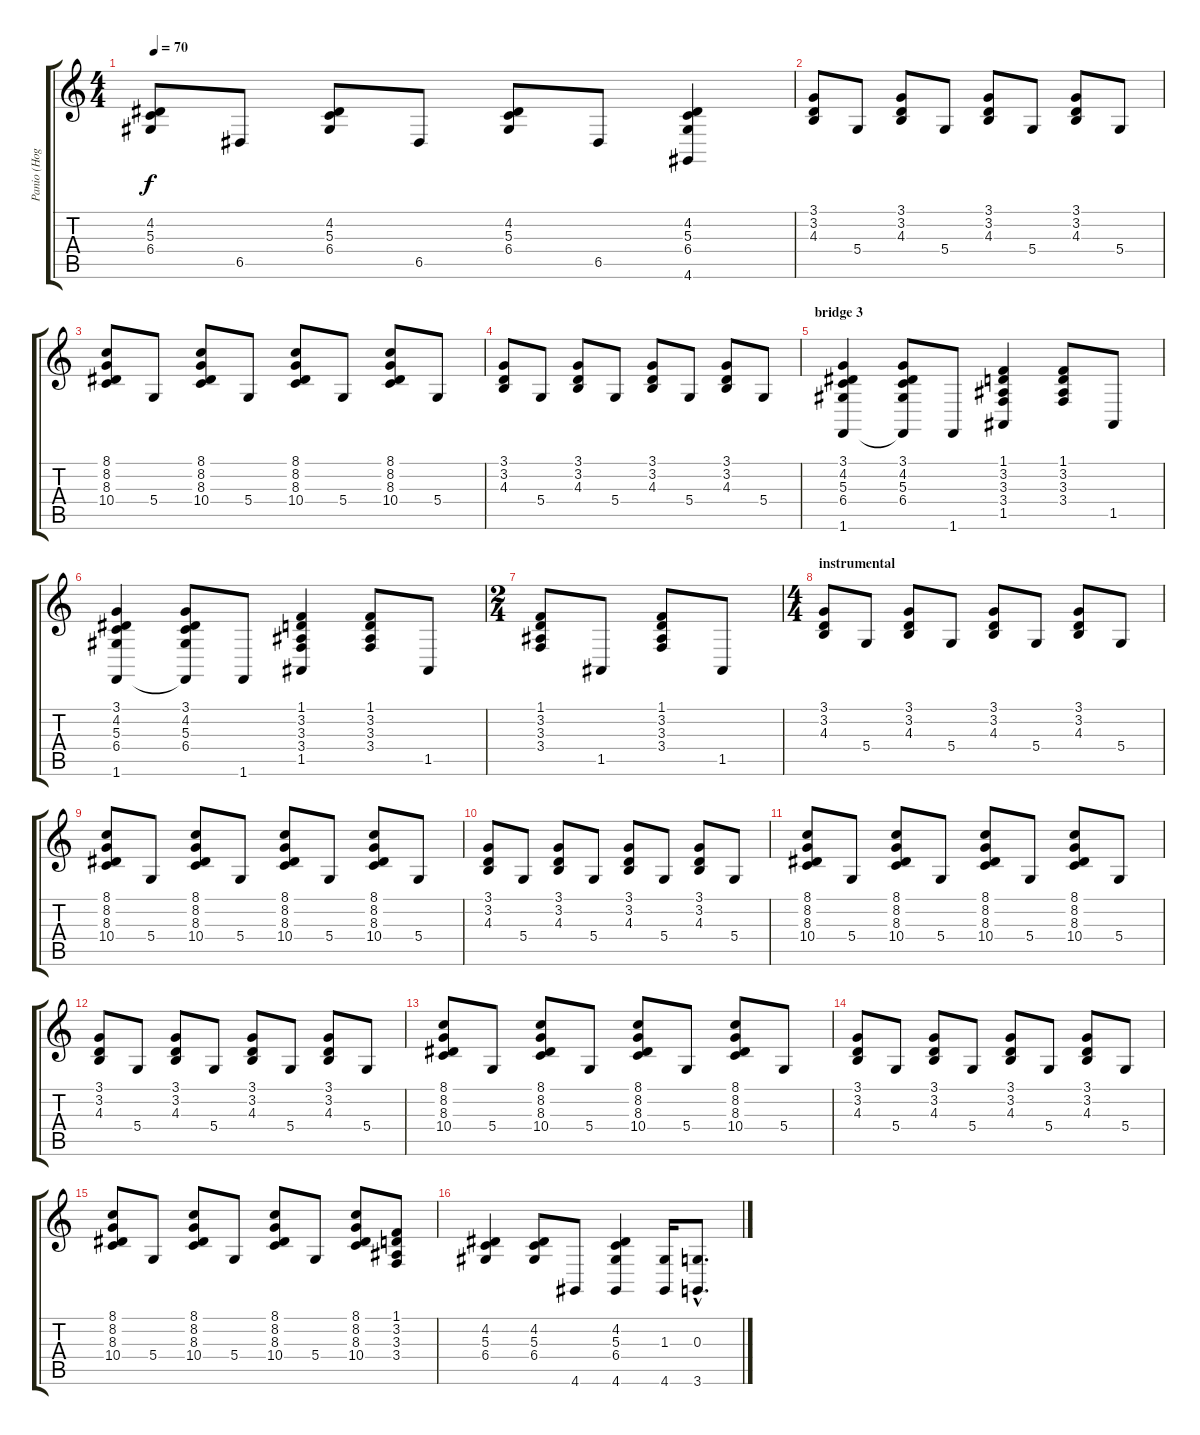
\track ("Panio (Hogson)" "Panio (Hog") {instrument honkytonkpiano}
\staff {score tabs}
\tuning (E4 B3 G3 D3 A2 E2) {hide}
\ts (4 4)
\tempo 70
\clef g2
\ks c
(4.2 5.3 6.4).8{dy f} 6.5.8 (4.2 5.3 6.4).8 6.5.8 (4.2 5.3 6.4).8 6.5.8 (4.2 5.3 6.4 4.6).4 |
(3.1 3.2 4.3).8 5.4.8 (3.1 3.2 4.3).8 5.4.8 (3.1 3.2 4.3).8 5.4.8 (3.1 3.2 4.3).8 5.4.8 |
(8.1 8.2 8.3 10.4).8 5.4.8 (8.1 8.2 8.3 10.4).8 5.4.8 (8.1 8.2 8.3 10.4).8 5.4.8 (8.1 8.2 8.3 10.4).8 5.4.8 |
(3.1 3.2 4.3).8 5.4.8 (3.1 3.2 4.3).8 5.4.8 (3.1 3.2 4.3).8 5.4.8 (3.1 3.2 4.3).8 5.4.8 |
\section ("" "bridge 3")
(3.1 4.2 5.3 6.4 1.6).4 (3.1 4.2 5.3 6.4 1.6{t}).8 1.6.8 (1.1 3.2 3.3 3.4 1.5).4 (1.1 3.2 3.3 3.4).8 1.5.8 |
(3.1 4.2 5.3 6.4 1.6).4 (3.1 4.2 5.3 6.4 1.6{t}).8 1.6.8 (1.1 3.2 3.3 3.4 1.5).4 (1.1 3.2 3.3 3.4).8 1.5.8 |
\ts (2 4)
(1.1 3.2 3.3 3.4).8 1.5.8 (1.1 3.2 3.3 3.4).8 1.5.8 |
\ts (4 4)
\section ("" "instrumental")
(3.1 3.2 4.3).8 5.4.8 (3.1 3.2 4.3).8 5.4.8 (3.1 3.2 4.3).8 5.4.8 (3.1 3.2 4.3).8 5.4.8 |
(8.1 8.2 8.3 10.4).8 5.4.8 (8.1 8.2 8.3 10.4).8 5.4.8 (8.1 8.2 8.3 10.4).8 5.4.8 (8.1 8.2 8.3 10.4).8 5.4.8 |
(3.1 3.2 4.3).8 5.4.8 (3.1 3.2 4.3).8 5.4.8 (3.1 3.2 4.3).8 5.4.8 (3.1 3.2 4.3).8 5.4.8 |
(8.1 8.2 8.3 10.4).8 5.4.8 (8.1 8.2 8.3 10.4).8 5.4.8 (8.1 8.2 8.3 10.4).8 5.4.8 (8.1 8.2 8.3 10.4).8 5.4.8 |
(3.1 3.2 4.3).8 5.4.8 (3.1 3.2 4.3).8 5.4.8 (3.1 3.2 4.3).8 5.4.8 (3.1 3.2 4.3).8 5.4.8 |
(8.1 8.2 8.3 10.4).8 5.4.8 (8.1 8.2 8.3 10.4).8 5.4.8 (8.1 8.2 8.3 10.4).8 5.4.8 (8.1 8.2 8.3 10.4).8 5.4.8 |
(3.1 3.2 4.3).8 5.4.8 (3.1 3.2 4.3).8 5.4.8 (3.1 3.2 4.3).8 5.4.8 (3.1 3.2 4.3).8 5.4.8 |
(8.1 8.2 8.3 10.4).8 5.4.8 (8.1 8.2 8.3 10.4).8 5.4.8 (8.1 8.2 8.3 10.4).8 5.4.8 (8.1 8.2 8.3 10.4).8 (1.1 3.2 3.3 3.4).8 |
(4.2 5.3 6.4).4 (4.2 5.3 6.4).8 4.6.8 (4.2 5.3 6.4 4.6).4 (1.3 4.6).16 (0.3{hac} 3.6{hac}).8{d}
